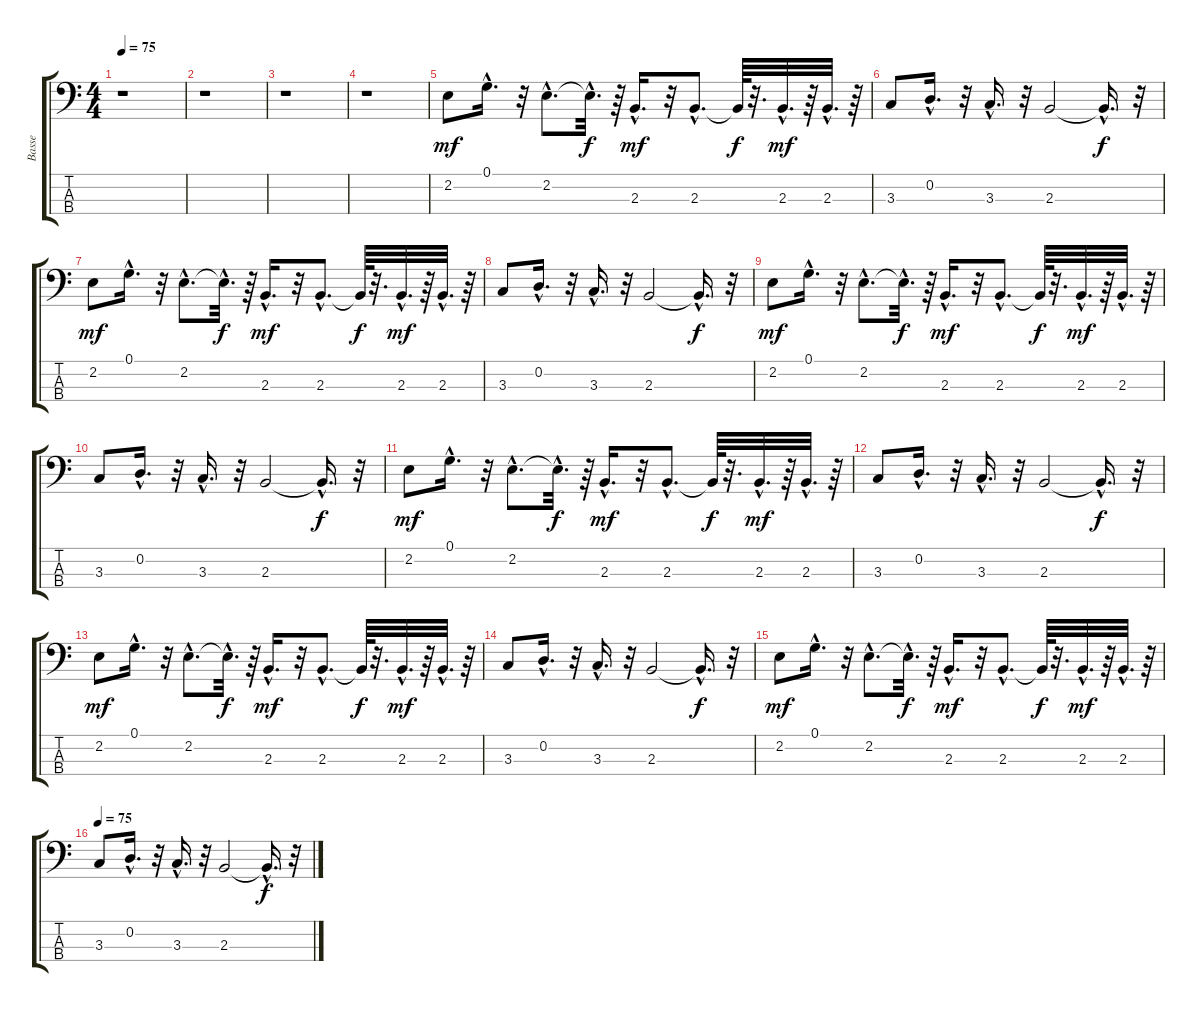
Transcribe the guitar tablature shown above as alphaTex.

\track ("Basse" "Basse") {instrument acousticbass}
\staff {score tabs}
\tuning (G2 D2 A1 E1) {hide}
\ts (4 4)
\tempo 75
\clef f4
\ks c
r.1{dy mf} |
r.1 |
r.1 |
r.1 |
2.2.8 0.1{hac}.16{d} r.32 2.2{hac}.8{d} 2.2{hac t}.32{d dy f} r.64 2.3{hac}.16{d dy mf} r.32 2.3{hac}.8{d} 2.3{t}.64{dy f} r.32{d} 2.3{hac}.32{d dy mf} r.64 2.3{hac}.32{d} r.64 |
3.3.8 0.2{hac}.16{d} r.32 3.3{hac}.16{d} r.32 2.3.2 2.3{hac t}.16{d dy f} r.32 |
2.2.8{dy mf} 0.1{hac}.16{d} r.32 2.2{hac}.8{d} 2.2{hac t}.32{d dy f} r.64 2.3{hac}.16{d dy mf} r.32 2.3{hac}.8{d} 2.3{t}.64{dy f} r.32{d} 2.3{hac}.32{d dy mf} r.64 2.3{hac}.32{d} r.64 |
3.3.8 0.2{hac}.16{d} r.32 3.3{hac}.16{d} r.32 2.3.2 2.3{hac t}.16{d dy f} r.32 |
2.2.8{dy mf} 0.1{hac}.16{d} r.32 2.2{hac}.8{d} 2.2{hac t}.32{d dy f} r.64 2.3{hac}.16{d dy mf} r.32 2.3{hac}.8{d} 2.3{t}.64{dy f} r.32{d} 2.3{hac}.32{d dy mf} r.64 2.3{hac}.32{d} r.64 |
3.3.8 0.2{hac}.16{d} r.32 3.3{hac}.16{d} r.32 2.3.2 2.3{hac t}.16{d dy f} r.32 |
2.2.8{dy mf} 0.1{hac}.16{d} r.32 2.2{hac}.8{d} 2.2{hac t}.32{d dy f} r.64 2.3{hac}.16{d dy mf} r.32 2.3{hac}.8{d} 2.3{t}.64{dy f} r.32{d} 2.3{hac}.32{d dy mf} r.64 2.3{hac}.32{d} r.64 |
3.3.8 0.2{hac}.16{d} r.32 3.3{hac}.16{d} r.32 2.3.2 2.3{hac t}.16{d dy f} r.32 |
2.2.8{dy mf} 0.1{hac}.16{d} r.32 2.2{hac}.8{d} 2.2{hac t}.32{d dy f} r.64 2.3{hac}.16{d dy mf} r.32 2.3{hac}.8{d} 2.3{t}.64{dy f} r.32{d} 2.3{hac}.32{d dy mf} r.64 2.3{hac}.32{d} r.64 |
3.3.8 0.2{hac}.16{d} r.32 3.3{hac}.16{d} r.32 2.3.2 2.3{hac t}.16{d dy f} r.32 |
2.2.8{dy mf} 0.1{hac}.16{d} r.32 2.2{hac}.8{d} 2.2{hac t}.32{d dy f} r.64 2.3{hac}.16{d dy mf} r.32 2.3{hac}.8{d} 2.3{t}.64{dy f} r.32{d} 2.3{hac}.32{d dy mf} r.64 2.3{hac}.32{d} r.64 |
\tempo 75
3.3.8 0.2{hac}.16{d} r.32 3.3{hac}.16{d} r.32 2.3.2 2.3{hac t}.16{d dy f} r.32
